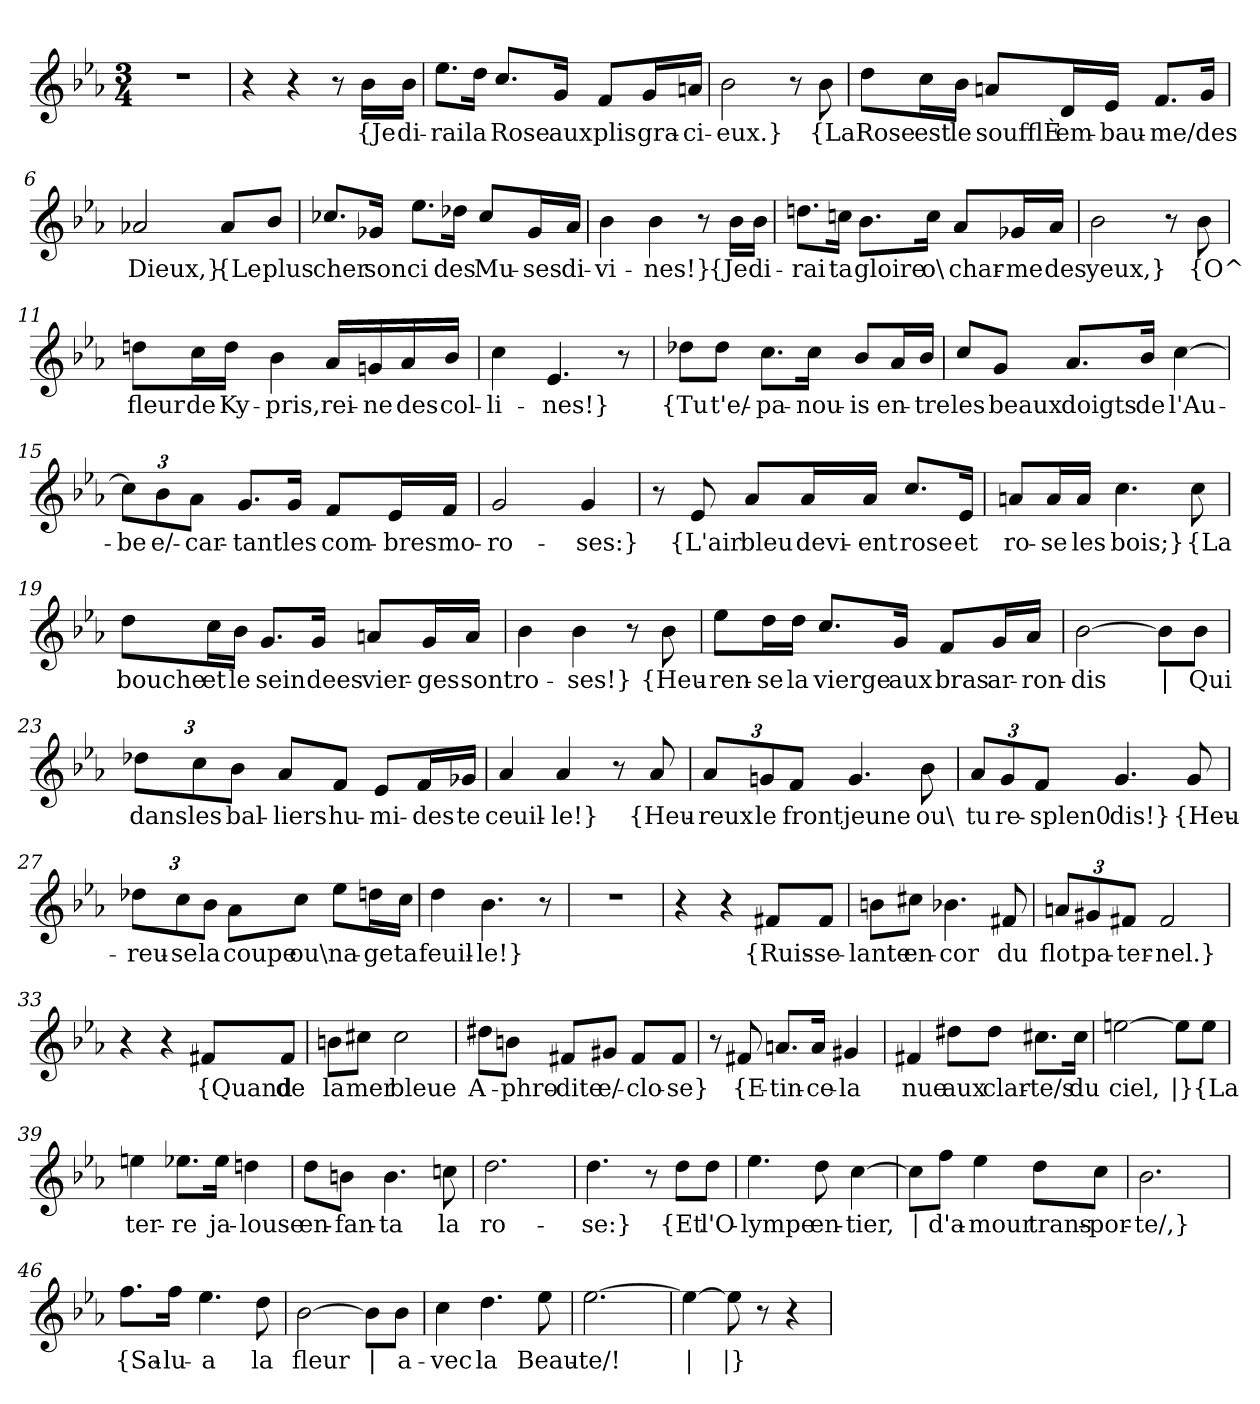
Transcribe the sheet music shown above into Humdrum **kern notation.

**kern	**text
*part1	*part1
*staff1	*staff1
*clefG2	*
*k[b-e-a-]	*
*M3/4	*
=1	=1
2.r	.
=2	=2
4r	.
4r	.
8r	.
!	!LO:LY:b
16b-\LL	{Je
!	!LO:LY:b
16b-\JJ	di-
=3	=3
!	!LO:LY:b
8.ee-\L	-rai
!	!LO:LY:b
16dd\Jk	la
!	!LO:LY:b
8.cc/L	Rose
!	!LO:LY:b
16g/Jk	aux
!	!LO:LY:b
8f/L	plis
!	!LO:LY:b
16g/L	gra-
!	!LO:LY:b
16an/JJ	-ci-
=4	=4
!	!LO:LY:b
2b-\	-eux.}
8r	.
!	!LO:LY:b
8b-\	{La
=5	=5
!	!LO:LY:b
8dd\L	Rose
!	!LO:LY:b
16cc\L	est
!	!LO:LY:b
16b-\JJ	le
!	!LO:LY:b
8an/L	soufflÈ
!	!LO:LY:b
16d/L	em-
!	!LO:LY:b
16e-/JJ	-bau-
!	!LO:LY:b
8.f/L	-me/
!	!LO:LY:b
16g/Jk	des
!!LO:LB:g=z
=6	=6
!	!LO:LY:b
2a-X/	Dieux,}
!	!LO:LY:b
8a-/L	{Le
!	!LO:LY:b
8b-/J	plus
=7	=7
!	!LO:LY:b
8.cc-X/L	cher
!	!LO:LY:b
16g-X/Jk	son
!	!LO:LY:b
8.ee-\L	ci
!	!LO:LY:b
16dd-X\Jk	des
!	!LO:LY:b
8cc-/L	Mu-
!	!LO:LY:b
16g-/L	-ses
!	!LO:LY:b
16a-/JJ	di-
=8	=8
!	!LO:LY:b
4b-\	-vi-
!	!LO:LY:b
4b-\	-nes!}
8r	.
!	!LO:LY:b
16b-\LL	{Je
!	!LO:LY:b
16b-\JJ	di-
=9	=9
!	!LO:LY:b
8.ddn\L	-rai
!	!LO:LY:b
16ccn\Jk	ta
!	!LO:LY:b
8.b-\L	gloire
!	!LO:LY:b
16cc\Jk	o\
!	!LO:LY:b
8a-/L	char-
!	!LO:LY:b
16g-X/L	-me
!	!LO:LY:b
16a-/JJ	des
!!LO:LB:g=z
=10	=10
!	!LO:LY:b
2b-\	yeux,}
8r	.
!	!LO:LY:b
8b-\	{O^
=11	=11
!	!LO:LY:b
8ddn\L	fleur
!	!LO:LY:b
16cc\L	de
!	!LO:LY:b
16dd\JJ	Ky-
!	!LO:LY:b
4b-\	-pris,
!	!LO:LY:b
16a-/LL	rei-
!	!LO:LY:b
16gn/	-ne
!	!LO:LY:b
16a-/	des
!	!LO:LY:b
16b-/JJ	col-
=12	=12
!	!LO:LY:b
4cc\	-li-
!	!LO:LY:b
4.e-/	-nes!}
8r	.
=13	=13
!	!LO:LY:b
8dd-X\L	{Tu
!	!LO:LY:b
8dd-\J	t'e/-
!	!LO:LY:b
8.cc\L	-pa-
!	!LO:LY:b
16cc\Jk	-nou-
!	!LO:LY:b
8b-/L	-is
!	!LO:LY:b
16a-/L	en-
!	!LO:LY:b
16b-/JJ	-tre
!!LO:LB:g=z
=14	=14
!	!LO:LY:b
8cc/L	les
!	!LO:LY:b
8g/J	beaux
!	!LO:LY:b
8.a-/L	doigts
!	!LO:LY:b
16b-/Jk	de
!	!LO:LY:b
[4cc\	l'Au-
=15	=15
*Xbrackettup	*
!	!LO:LY:b
12cc\L]	-be
!	!LO:LY:b
12b-\	e/-
!	!LO:LY:b
12a-\J	-car-
!	!LO:LY:b
8.g/L	-tant
!	!LO:LY:b
16g/Jk	les
!	!LO:LY:b
8f/L	com-
!	!LO:LY:b
16e-/L	-bres
!	!LO:LY:b
16f/JJ	mo-
=16	=16
!	!LO:LY:b
2g/	-ro-
!	!LO:LY:b
4g/	-ses:}
=17	=17
8r	.
!	!LO:LY:b
8e-/	{L'air
!	!LO:LY:b
8a-/L	bleu
!	!LO:LY:b
16a-/L	devi-
!	!LO:LY:b
16a-/JJ	-ent
!	!LO:LY:b
8.cc/L	rose
!	!LO:LY:b
16e-/Jk	et
!!LO:LB:g=z
=18	=18
!	!LO:LY:b
8an/L	ro-
!	!LO:LY:b
16a/L	-se
!	!LO:LY:b
16a/JJ	les
!	!LO:LY:b
4.cc\	bois;}
!	!LO:LY:b
8cc\	{La
=19	=19
!	!LO:LY:b
8dd\L	bouche
!	!LO:LY:b
16cc\L	et
!	!LO:LY:b
16b-\JJ	le
!	!LO:LY:b
8.g/L	sein
!	!LO:LY:b
16g/Jk	dees
!	!LO:LY:b
8an/L	vier-
!	!LO:LY:b
16g/L	-ges
!	!LO:LY:b
16a/JJ	sont
=20	=20
!	!LO:LY:b
4b-\	ro-
!	!LO:LY:b
4b-\	-ses!}
8r	.
!	!LO:LY:b
8b-\	{Heu-
!!LO:LB:g=z
=21	=21
!	!LO:LY:b
8ee-\L	-ren-
!	!LO:LY:b
16dd\L	-se
!	!LO:LY:b
16dd\JJ	la
!	!LO:LY:b
8.cc/L	vierge
!	!LO:LY:b
16g/Jk	aux
!	!LO:LY:b
8f/L	bras
!	!LO:LY:b
16g/L	ar-
!	!LO:LY:b
16a-/JJ	-ron-
=22	=22
!	!LO:LY:b
[2b-\	-dis
!	!LO:LY:b
8b-\L]	|
!	!LO:LY:b
8b-\J	Qui
=23	=23
!	!LO:LY:b
12dd-X\L	dans
!	!LO:LY:b
12cc\	les
!	!LO:LY:b
12b-\J	bal-
!	!LO:LY:b
8a-/L	-liers
!	!LO:LY:b
8f/J	hu-
!	!LO:LY:b
8e-/L	mi-
!	!LO:LY:b
16f/L	-des
!	!LO:LY:b
16g-X/JJ	te
=24	=24
!	!LO:LY:b
4a-/	ceuil-
!	!LO:LY:b
4a-/	-le!}
8r	.
!	!LO:LY:b
8a-/	{Heu-
!!LO:LB:g=z
=25	=25
!	!LO:LY:b
12a-/L	-reux
!	!LO:LY:b
12gn/	le
!	!LO:LY:b
12f/J	front
!	!LO:LY:b
4.g/	jeune
!	!LO:LY:b
8b-\	ou\
=26	=26
!	!LO:LY:b
12a-/L	tu
!	!LO:LY:b
12g/	re-
!	!LO:LY:b
12f/J	-splen0
!	!LO:LY:b
4.g/	-dis!}
!	!LO:LY:b
8g/	{Heu-
=27	=27
!	!LO:LY:b
12dd-X\L	-reu-
!	!LO:LY:b
12cc\	-se
!	!LO:LY:b
12b-\J	la
!	!LO:LY:b
8a-\L	coupe
!	!LO:LY:b
8cc\J	ou\
!	!LO:LY:b
8ee-\L	na-
!	!LO:LY:b
16ddn\L	-ge
!	!LO:LY:b
16cc\JJ	ta
=28	=28
!	!LO:LY:b
4dd\	feuil-
!	!LO:LY:b
4.b-\	-le!}
8r	.
=29	=29
2.r	.
!!LO:LB:g=z
=30	=30
4r	.
4r	.
!	!LO:LY:b
8f#X/L	{Ruis-
!	!LO:LY:b
8f#/J	-se-
=31	=31
!	!LO:LY:b
8bn\L	-lante
!	!LO:LY:b
8cc#X\J	en-
!	!LO:LY:b
4.b-X\	-cor
!	!LO:LY:b
8f#X/	du
=32	=32
!	!LO:LY:b
12an/L	flot
!	!LO:LY:b
12g#X/	pa-
!	!LO:LY:b
12f#X/J	-ter-
!	!LO:LY:b
2f#/	-nel.}
=33	=33
4r	.
4r	.
!	!LO:LY:b
8f#X/L	{Quand
!	!LO:LY:b
8f#/J	de
=34	=34
!	!LO:LY:b
8bn\L	la
!	!LO:LY:b
8cc#X\J	mer
!	!LO:LY:b
2cc#\	bleue
!!LO:LB:g=z
=35	=35
!	!LO:LY:b
8dd#X\L	A-
!	!LO:LY:b
8bn\J	-phro-
!	!LO:LY:b
8f#X/L	-dite
!	!LO:LY:b
8g#X/J	e/-
!	!LO:LY:b
8f#/L	-clo-
!	!LO:LY:b
8f#/J	-se}
=36	=36
8r	.
!	!LO:LY:b
8f#X/	{E-
!	!LO:LY:b
8.an/L	-tin-
!	!LO:LY:b
16a/Jk	-ce-
!	!LO:LY:b
4g#X/	-la
=37	=37
!	!LO:LY:b
4f#X/	nue
!	!LO:LY:b
8dd#X\L	aux
!	!LO:LY:b
8dd#\J	clar-
!	!LO:LY:b
8.cc#X\L	-te/s
!	!LO:LY:b
16cc#\Jk	du
=38	=38
!	!LO:LY:b
[2een\	ciel,
!	!LO:LY:b
8ee\L]	|}
!	!LO:LY:b
8ee\J	{La
!!LO:LB:g=z
=39	=39
!	!LO:LY:b
4een\	ter-
!	!LO:LY:b
8.ee-X\L	-re
!	!LO:LY:b
16ee-\Jk	ja-
!	!LO:LY:b
4ddn\	-louse
=40	=40
!	!LO:LY:b
8dd\L	en-
!	!LO:LY:b
8bn\J	-fan-
!	!LO:LY:b
4.b\	-ta
!	!LO:LY:b
8ccn\	la
=41	=41
!	!LO:LY:b
2.dd\	ro-
=42	=42
!	!LO:LY:b
4.dd\	-se:}
8r	.
!	!LO:LY:b
8dd\L	{Et
!	!LO:LY:b
8dd\J	l'O-
=43	=43
!	!LO:LY:b
4.ee-\	-lympe
!	!LO:LY:b
8dd\	en-
!	!LO:LY:b
[4cc\	-tier,
=44	=44
!	!LO:LY:b
8cc\L]	|
!	!LO:LY:b
8ff\J	d'a-
!	!LO:LY:b
4ee-\	-mour
!	!LO:LY:b
8dd\L	trans-
!	!LO:LY:b
8cc\J	-por-
!!LO:PB:g=z
=45	=45
!	!LO:LY:b
2.b-\	-te/,}
=46	=46
!	!LO:LY:b
8.ff\L	{Sa-
!	!LO:LY:b
16ff\Jk	-lu-
!	!LO:LY:b
4.ee-\	-a
!	!LO:LY:b
8dd\	la
=47	=47
!	!LO:LY:b
[2b-\	fleur
!	!LO:LY:b
8b-\L]	|
!	!LO:LY:b
8b-\J	a-
=48	=48
!	!LO:LY:b
4cc\	-vec
!	!LO:LY:b
4.dd\	la
!	!LO:LY:b
8ee-\	Beau-
=49	=49
!	!LO:LY:b
[2.ee-\	-te/!
=50	=50
!	!LO:LY:b
4ee-\_	|
!	!LO:LY:b
8ee-\]	|}
8r	.
4r	.
=	=
*-	*-
